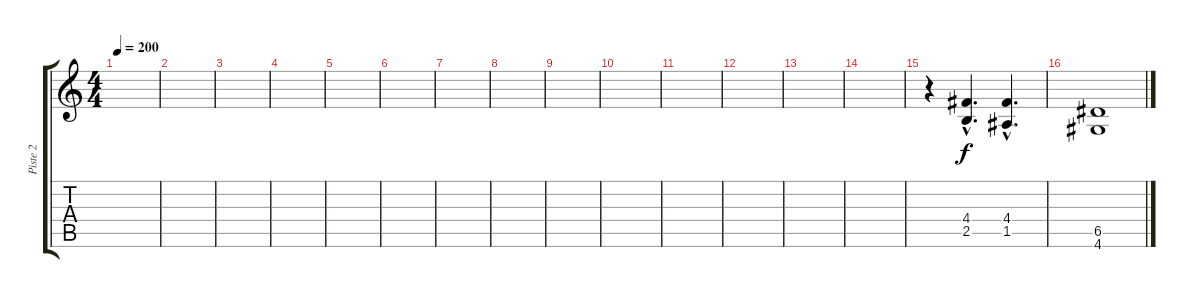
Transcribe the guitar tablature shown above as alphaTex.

\track ("Piste 2" "Piste 2") {instrument overdrivenguitar}
\staff {score tabs}
\tuning (E4 B3 G3 D3 A2 E2) {hide}
\ts (4 4)
\tempo 200
\clef g2
\ks c
|
|
|
|
|
|
|
|
|
|
|
|
|
|
r.4 (4.4{hac} 2.5{hac}).4{d} (4.4{hac} 1.5{hac}).4{d} |
(6.5 4.6).1
